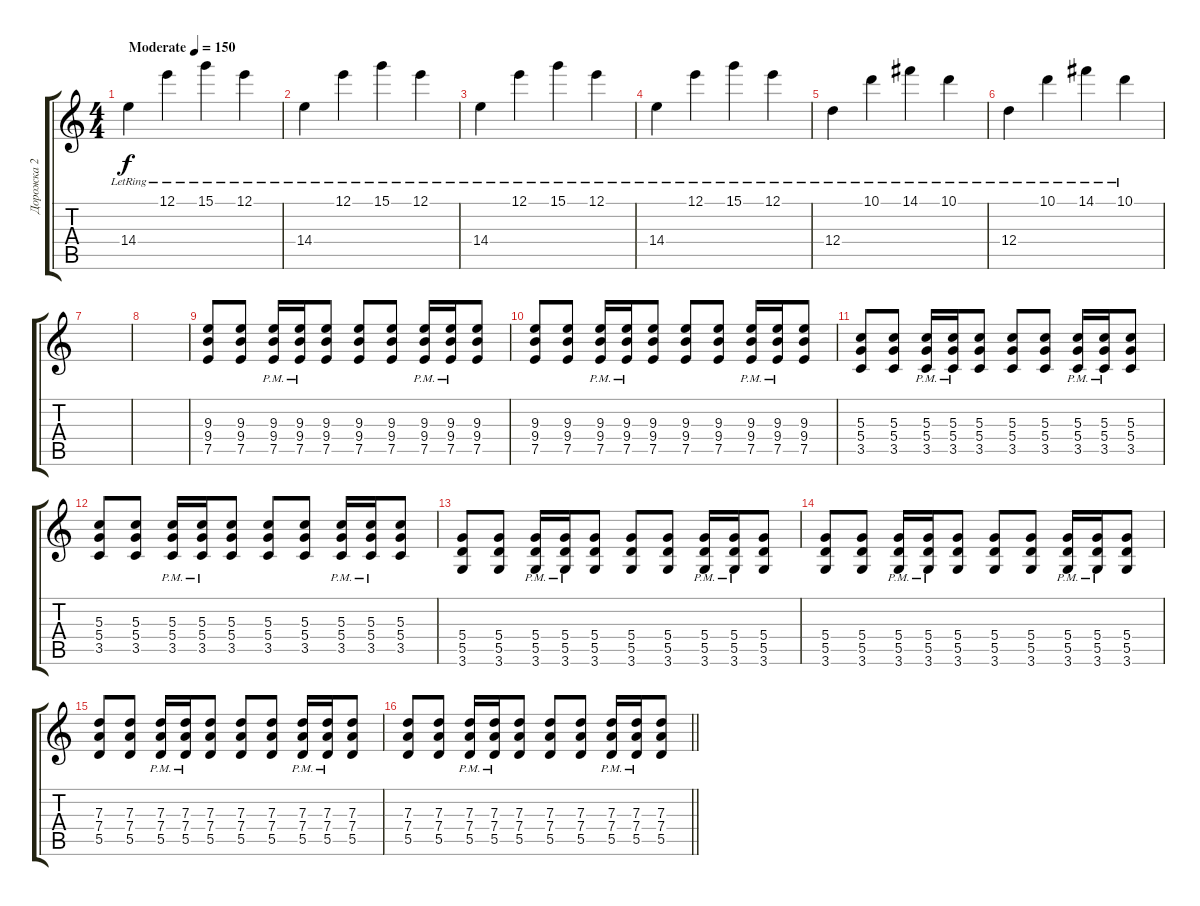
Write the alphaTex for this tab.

\track ("Дорожка 2" "Дорожка 2") {instrument distortionguitar}
\staff {score tabs}
\tuning (E4 B3 G3 D3 A2 E2) {hide}
\ts (4 4)
\tempo (150 "Moderate")
\clef g2
\ks c
14.4{lr}.4{dy f instrument electricguitarjazz} 12.1{lr}.4 15.1{lr}.4 12.1{lr}.4 |
14.4{lr}.4 12.1{lr}.4 15.1{lr}.4 12.1{lr}.4 |
14.4{lr}.4 12.1{lr}.4 15.1{lr}.4 12.1{lr}.4 |
14.4{lr}.4 12.1{lr}.4 15.1{lr}.4 12.1{lr}.4 |
12.4{lr}.4 10.1{lr}.4 14.1{lr}.4 10.1{lr}.4 |
12.4{lr}.4 10.1{lr}.4 14.1{lr}.4 10.1{lr}.4 |
|
|
(9.3 9.4 7.5).8{volume 9 instrument distortionguitar} (9.3 9.4 7.5).8 (9.3{pm} 9.4 7.5).16 (9.3{pm} 9.4 7.5).16 (9.3 9.4 7.5).8 (9.3 9.4 7.5).8 (9.3 9.4 7.5).8 (9.3{pm} 9.4 7.5).16 (9.3{pm} 9.4 7.5).16 (9.3 9.4 7.5).8 |
(9.3 9.4 7.5).8 (9.3 9.4 7.5).8 (9.3{pm} 9.4 7.5).16 (9.3{pm} 9.4 7.5).16 (9.3 9.4 7.5).8 (9.3 9.4 7.5).8 (9.3 9.4 7.5).8 (9.3{pm} 9.4 7.5).16 (9.3{pm} 9.4 7.5).16 (9.3 9.4 7.5).8 |
(5.3 5.4 3.5).8 (5.3 5.4 3.5).8 (5.3{pm} 5.4 3.5).16 (5.3{pm} 5.4 3.5).16 (5.3 5.4 3.5).8 (5.3 5.4 3.5).8 (5.3 5.4 3.5).8 (5.3{pm} 5.4 3.5).16 (5.3{pm} 5.4 3.5).16 (5.3 5.4 3.5).8 |
(5.3 5.4 3.5).8 (5.3 5.4 3.5).8 (5.3{pm} 5.4 3.5).16 (5.3{pm} 5.4 3.5).16 (5.3 5.4 3.5).8 (5.3 5.4 3.5).8 (5.3 5.4 3.5).8 (5.3{pm} 5.4 3.5).16 (5.3{pm} 5.4 3.5).16 (5.3 5.4 3.5).8 |
(5.4 5.5 3.6).8 (5.4 5.5 3.6).8 (5.4 5.5 3.6{pm}).16 (5.4 5.5 3.6{pm}).16 (5.4 5.5 3.6).8 (5.4 5.5 3.6).8 (5.4 5.5 3.6).8 (5.4 5.5 3.6{pm}).16 (5.4 5.5 3.6{pm}).16 (5.4 5.5 3.6).8 |
(5.4 5.5 3.6).8 (5.4 5.5 3.6).8 (5.4 5.5 3.6{pm}).16 (5.4 5.5 3.6{pm}).16 (5.4 5.5 3.6).8 (5.4 5.5 3.6).8 (5.4 5.5 3.6).8 (5.4 5.5 3.6{pm}).16 (5.4 5.5 3.6{pm}).16 (5.4 5.5 3.6).8 |
(7.3 7.4 5.5).8 (7.3 7.4 5.5).8 (7.3{pm} 7.4 5.5).16 (7.3{pm} 7.4 5.5).16 (7.3 7.4 5.5).8 (7.3 7.4 5.5).8 (7.3 7.4 5.5).8 (7.3{pm} 7.4 5.5).16 (7.3{pm} 7.4 5.5).16 (7.3 7.4 5.5).8 |
\barLineRight lightlight
(7.3 7.4 5.5).8 (7.3 7.4 5.5).8 (7.3{pm} 7.4 5.5).16 (7.3{pm} 7.4 5.5).16 (7.3 7.4 5.5).8 (7.3 7.4 5.5).8 (7.3 7.4 5.5).8 (7.3{pm} 7.4 5.5).16 (7.3{pm} 7.4 5.5).16 (7.3 7.4 5.5).8
